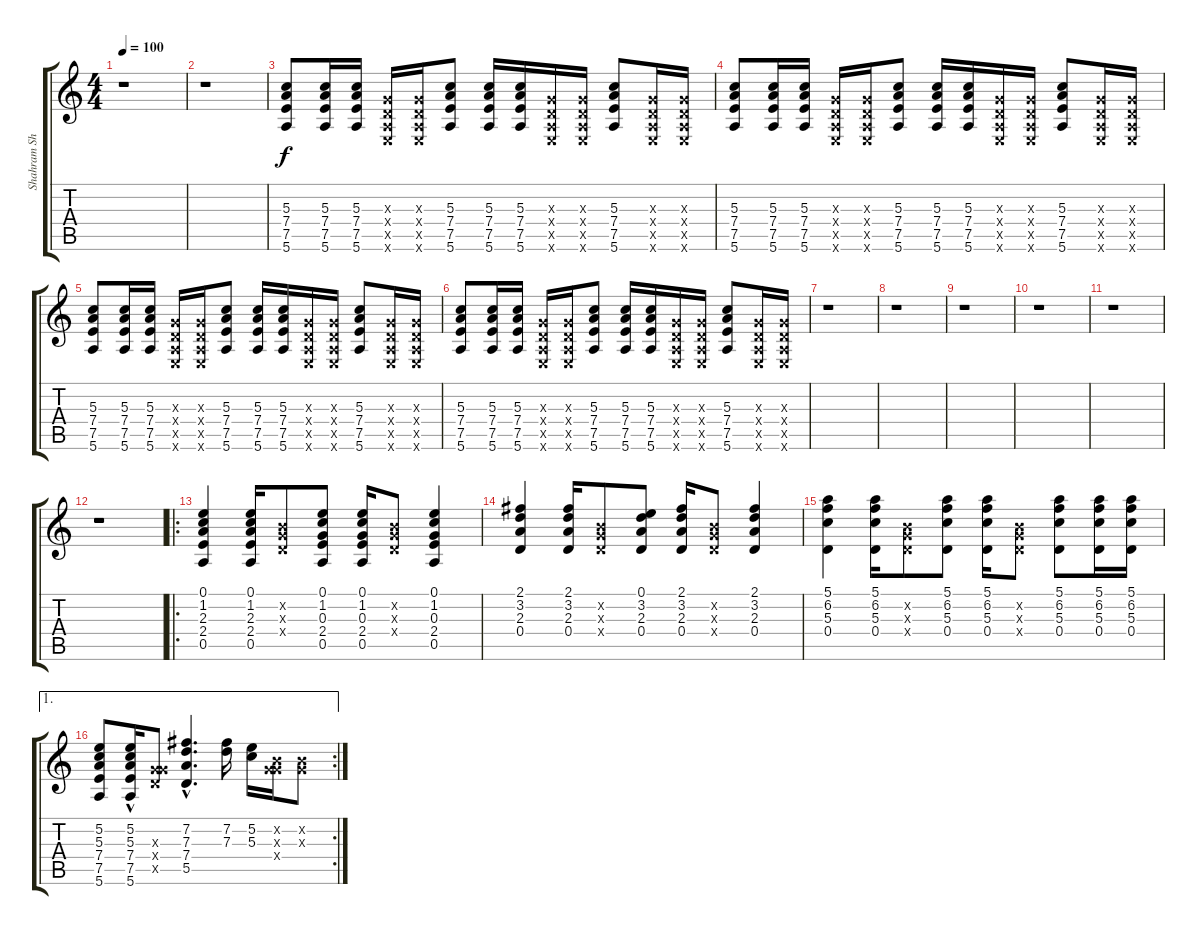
\track ("Shahram Sherbaf" "Shahram Sh") {instrument overdrivenguitar}
\staff {score tabs}
\tuning (E4 B3 G3 D3 A2 E2) {hide}
\ts (4 4)
\tempo 100
\clef g2
\ks c
r.1{dy f} |
r.1 |
(5.3 7.4 7.5 5.6).8 (5.3 7.4 7.5 5.6).16 (5.3 7.4 7.5 5.6).16 (0.3{x} 0.4{x} 0.5{x} 0.6{x}).16 (0.3{x} 0.4{x} 0.5{x} 0.6{x}).16 (5.3 7.4 7.5 5.6).8 (5.3 7.4 7.5 5.6).16 (5.3 7.4 7.5 5.6).16 (0.3{x} 0.4{x} 0.5{x} 0.6{x}).16 (0.3{x} 0.4{x} 0.5{x} 0.6{x}).16 (5.3 7.4 7.5 5.6).8 (0.3{x} 0.4{x} 0.5{x} 0.6{x}).16 (0.3{x} 0.4{x} 0.5{x} 0.6{x}).16 |
(5.3 7.4 7.5 5.6).8 (5.3 7.4 7.5 5.6).16 (5.3 7.4 7.5 5.6).16 (0.3{x} 0.4{x} 0.5{x} 0.6{x}).16 (0.3{x} 0.4{x} 0.5{x} 0.6{x}).16 (5.3 7.4 7.5 5.6).8 (5.3 7.4 7.5 5.6).16 (5.3 7.4 7.5 5.6).16 (0.3{x} 0.4{x} 0.5{x} 0.6{x}).16 (0.3{x} 0.4{x} 0.5{x} 0.6{x}).16 (5.3 7.4 7.5 5.6).8 (0.3{x} 0.4{x} 0.5{x} 0.6{x}).16 (0.3{x} 0.4{x} 0.5{x} 0.6{x}).16 |
(5.3 7.4 7.5 5.6).8 (5.3 7.4 7.5 5.6).16 (5.3 7.4 7.5 5.6).16 (0.3{x} 0.4{x} 0.5{x} 0.6{x}).16 (0.3{x} 0.4{x} 0.5{x} 0.6{x}).16 (5.3 7.4 7.5 5.6).8 (5.3 7.4 7.5 5.6).16 (5.3 7.4 7.5 5.6).16 (0.3{x} 0.4{x} 0.5{x} 0.6{x}).16 (0.3{x} 0.4{x} 0.5{x} 0.6{x}).16 (5.3 7.4 7.5 5.6).8 (0.3{x} 0.4{x} 0.5{x} 0.6{x}).16 (0.3{x} 0.4{x} 0.5{x} 0.6{x}).16 |
(5.3 7.4 7.5 5.6).8 (5.3 7.4 7.5 5.6).16 (5.3 7.4 7.5 5.6).16 (0.3{x} 0.4{x} 0.5{x} 0.6{x}).16 (0.3{x} 0.4{x} 0.5{x} 0.6{x}).16 (5.3 7.4 7.5 5.6).8 (5.3 7.4 7.5 5.6).16 (5.3 7.4 7.5 5.6).16 (0.3{x} 0.4{x} 0.5{x} 0.6{x}).16 (0.3{x} 0.4{x} 0.5{x} 0.6{x}).16 (5.3 7.4 7.5 5.6).8 (0.3{x} 0.4{x} 0.5{x} 0.6{x}).16 (0.3{x} 0.4{x} 0.5{x} 0.6{x}).16 |
r.1 |
r.1 |
r.1 |
r.1 |
r.1 |
r.1 |
\ro
(0.1 1.2 2.3 2.4 0.5).4 (0.1 1.2 2.3 2.4 0.5).16 (0.2{x} 0.3{x} 0.4{x}).8 (0.1 1.2 0.3 2.4 0.5).8 (0.1 1.2 0.3 2.4 0.5).16 (0.2{x} 0.3{x} 0.4{x}).8 (0.1 1.2 0.3 2.4 0.5).4 |
(2.1 3.2 2.3 0.4).4 (2.1 3.2 2.3 0.4).16 (0.2{x} 0.3{x} 0.4{x}).8 (0.1 3.2 2.3 0.4).8 (2.1 3.2 2.3 0.4).16 (0.2{x} 0.3{x} 0.4{x}).8 (2.1 3.2 2.3 0.4).4 |
(5.1 6.2 5.3 0.4).4 (5.1 6.2 5.3 0.4).16 (0.2{x} 0.3{x} 0.4{x}).8 (5.1 6.2 5.3 0.4).8 (5.1 6.2 5.3 0.4).16 (0.2{x} 0.3{x} 0.4{x}).8 (5.1 6.2 5.3 0.4).8 (5.1 6.2 5.3 0.4).16 (5.1 6.2 5.3 0.4).16 |
\ae 1
\rc 2
(5.2 5.3 7.4 7.5 5.6).8 (5.2 5.3 7.4 7.5 5.6{hac}).16 (0.3{x} 5.4{x} 5.5{x}).8 (7.2{hac} 7.3{hac} 7.4{hac} 5.5{hac}).4{d} (7.2 7.3).16 (5.2 5.3).16 (0.2{x} 0.3{x} 5.4{x}).16 (0.2{x} 0.3{x}).8
